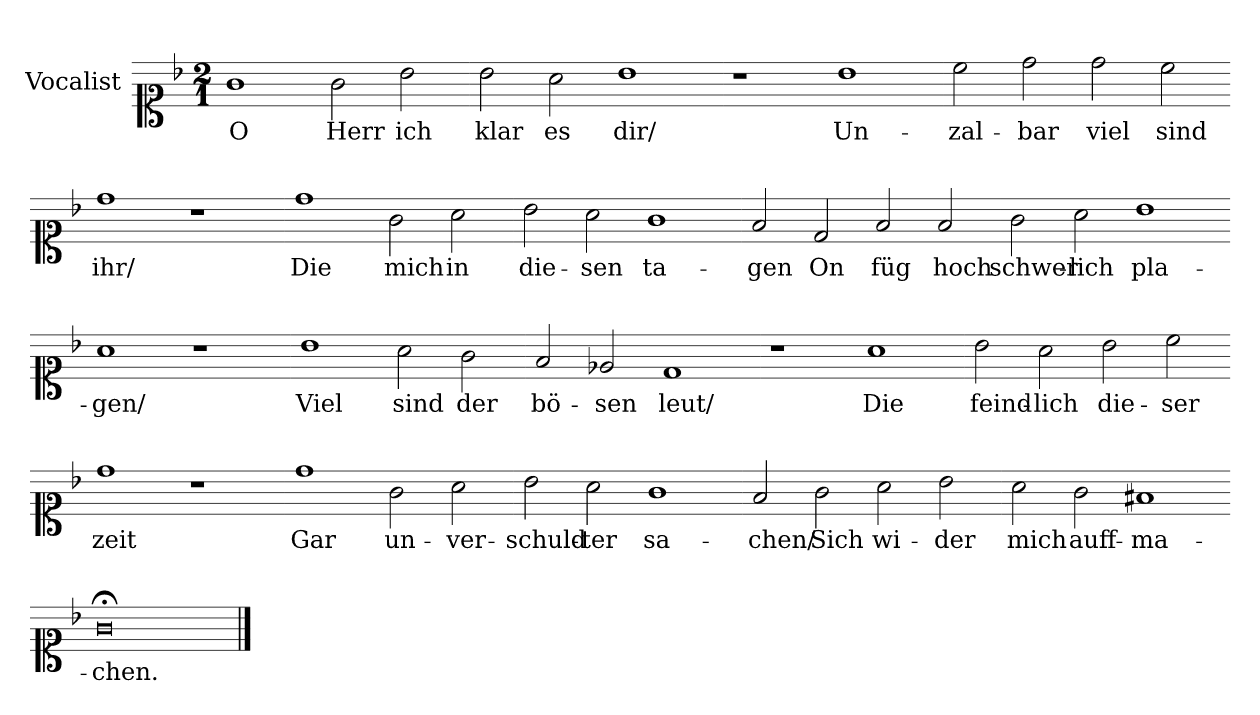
**kern	**text
*part1	*part1
*staff1	*staff1
*I"Vocalist	*
*clefC1	*
*k[b-]	*
*M2/1	*
*MM180	*
=	=
1g	O
2g	Herr
2b-	ich
=-	=-
2b-	klar
2a	es
1b-	dir/
=-	=-
1r	.
1b-	Un-
=-	=-
2cc	-zal-
2dd	-bar
2dd	viel
2cc	sind
=-	=-
1dd	ihr/
1r	.
=-	=-
1dd	Die
2g	mich
2a	in
=-	=-
2b-	die-
2a	-sen
1g	ta-
=-	=-
2f	-gen
2d	On
2f	füg
2f	hoch
=-	=-
2g	schwer-
2a	-lich
1b-	pla-
=-	=-
1a	-gen/
1r	.
=-	=-
1b-	Viel
2a	sind
2g	der
=-	=-
2f	bö-
2e-X	-sen
1d	leut/
=-	=-
1r	.
1a	Die
=-	=-
2b-	feind-
2a	-lich
2b-	die-
2cc	-ser
=-	=-
1dd	zeit
1r	.
=-	=-
1dd	Gar
2g	un-
2a	-ver-
=-	=-
2b-	schuld-
2a	-ter
1g	sa-
=-	=-
2f	-chen/
2g	Sich
2a	wi-
2b-	-der
=-	=-
2a	mich
2g	auff-
1f#X	-ma-
=-	=-
0g;<	-chen.
==	==
*-	*-
